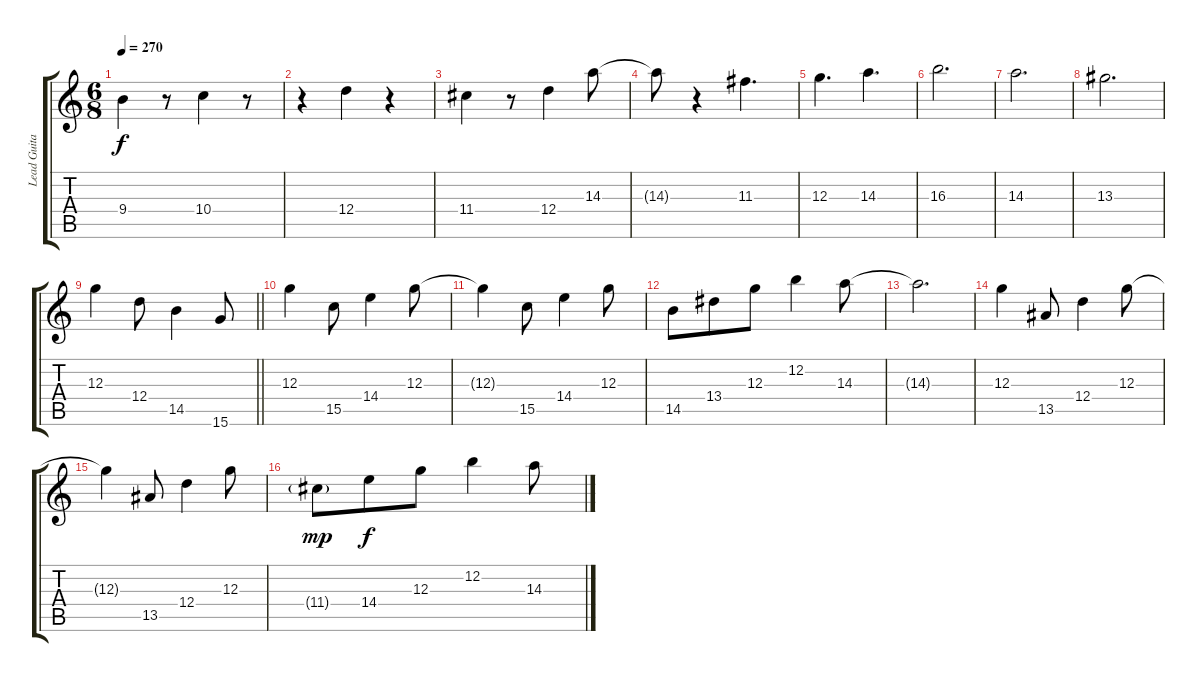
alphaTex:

\track ("Lead Guitar 1" "Lead Guita") {instrument distortionguitar}
\staff {score tabs}
\tuning (E4 B3 G3 D3 A2 E2) {hide}
\ts (6 8)
\tempo 270
\clef g2
\ks c
9.4.4{dy f} r.8 10.4.4 r.8 |
r.4 12.4.4 r.4 |
11.4.4 r.8 12.4.4 14.3.8 |
14.3{t}.8 r.4 11.3.4{d} |
12.3.4{d} 14.3.4{d} |
16.3.2{d} |
14.3.2{d} |
13.3.2{d} |
\barLineRight lightlight
12.3.4 12.4.8 14.5.4 15.6.8 |
12.3.4 15.5.8 14.4.4 12.3.8 |
12.3{t}.4 15.5.8 14.4.4 12.3.8 |
14.5.8 13.4.8 12.3.8 12.2.4 14.3.8 |
14.3{t}.2{d} |
12.3.4 13.5.8 12.4.4 12.3.8 |
12.3{t}.4 13.5.8 12.4.4 12.3.8 |
11.4{g}.8{dy mp} 14.4.8{dy f} 12.3.8 12.2.4 14.3.8
